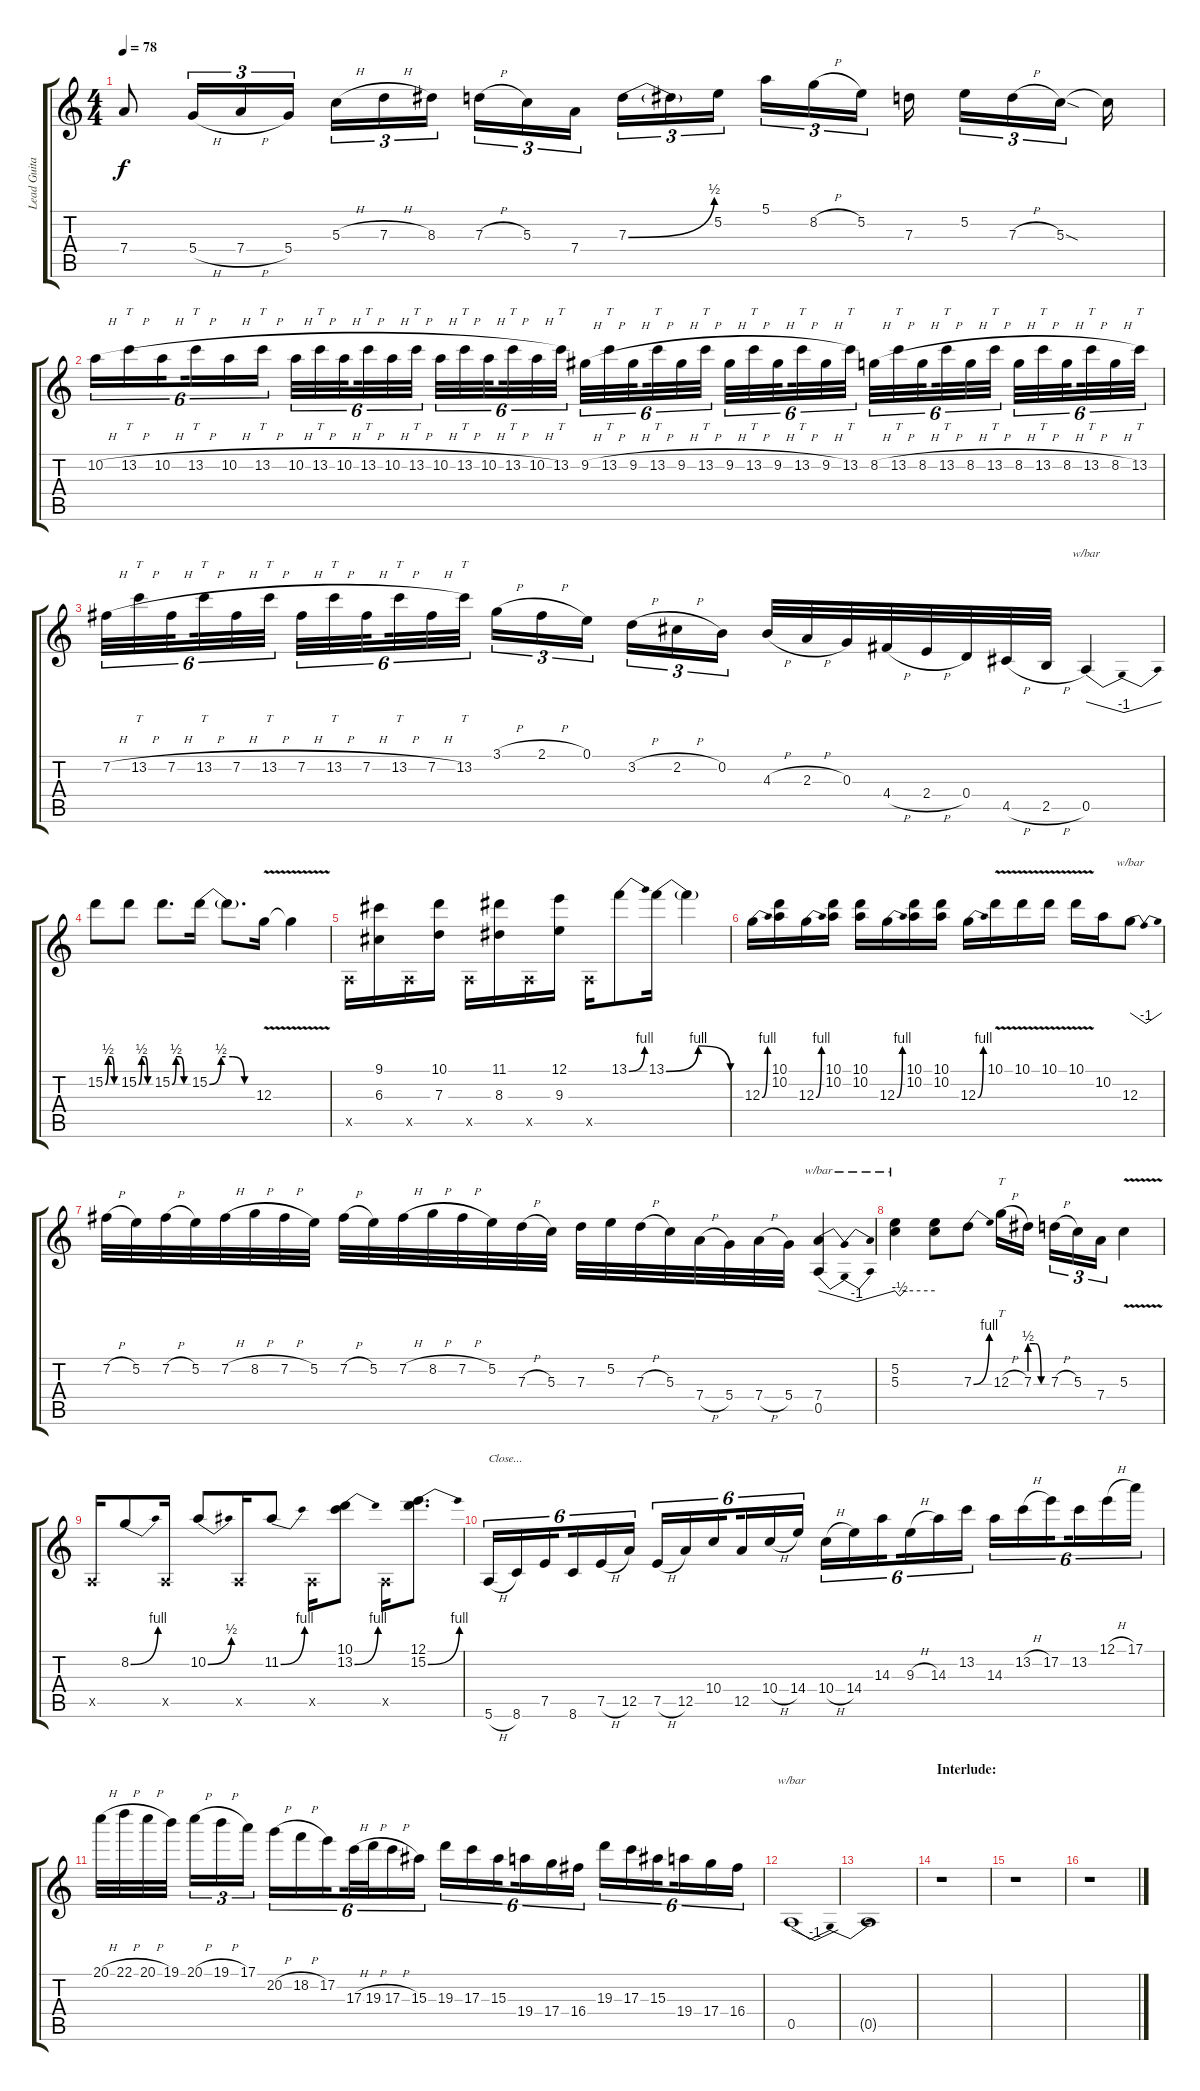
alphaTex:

\track ("Lead Guitar" "Lead Guita") {instrument distortionguitar}
\staff {score tabs}
\tuning (E4 B3 G3 D3 A2 E2) {hide}
\ts (4 4)
\tempo 78
\clef g2
\ks c
7.4{t}.8{dy f} 5.4{h}.16{tu (3 2)} 7.4{h}.16{tu (3 2)} 5.4.16{tu (3 2)} 5.3{h}.16{tu (3 2)} 7.3{h}.16{tu (3 2)} 8.3.16{tu (3 2) beam splitsecondary} 7.3{h}.16{tu (3 2)} 5.3.16{tu (3 2)} 7.4.16{tu (3 2)} 7.3{be (bend 0 0 60 2)}.16{tu (3 2)} 7.3{t}.16{tu (3 2)} 5.2.16{tu (3 2) beam splitsecondary} 5.1.16{tu (3 2)} 8.2{h}.16{tu (3 2)} 5.2.16{tu (3 2)} 7.3.16{beam splitsecondary} 5.2.16{tu (3 2)} 7.3{h}.16{tu (3 2)} 5.3{sod}.16{tu (3 2) beam splitsecondary} 5.3{t}.16 |
10.2{h}.16{tu (6 4)} 13.2{h}.16{tt tu (6 4)} 10.2{h}.16{tu (6 4) beam splitsecondary} 13.2{h}.16{tt tu (6 4)} 10.2{h}.16{tu (6 4)} 13.2{h}.16{tt tu (6 4)} 10.2{h}.32{tu (6 4)} 13.2{h}.32{tt tu (6 4)} 10.2{h}.32{tu (6 4) beam splitsecondary} 13.2{h}.32{tt tu (6 4)} 10.2{h}.32{tu (6 4)} 13.2{h}.32{tt tu (6 4) beam splitsecondary} 10.2{h}.32{tu (6 4)} 13.2{h}.32{tt tu (6 4)} 10.2{h}.32{tu (6 4) beam splitsecondary} 13.2{h}.32{tt tu (6 4)} 10.2{h}.32{tu (6 4)} 13.2.32{tt tu (6 4)} 9.2{h}.32{tu (6 4)} 13.2{h}.32{tt tu (6 4)} 9.2{h}.32{tu (6 4) beam splitsecondary} 13.2{h}.32{tt tu (6 4)} 9.2{h}.32{tu (6 4)} 13.2{h}.32{tt tu (6 4) beam splitsecondary} 9.2{h}.32{tu (6 4)} 13.2{h}.32{tt tu (6 4)} 9.2{h}.32{tu (6 4) beam splitsecondary} 13.2{h}.32{tt tu (6 4)} 9.2{h}.32{tu (6 4)} 13.2.32{tt tu (6 4)} 8.2{h}.32{tu (6 4)} 13.2{h}.32{tt tu (6 4)} 8.2{h}.32{tu (6 4) beam splitsecondary} 13.2{h}.32{tt tu (6 4)} 8.2{h}.32{tu (6 4)} 13.2{h}.32{tt tu (6 4) beam splitsecondary} 8.2{h}.32{tu (6 4)} 13.2{h}.32{tt tu (6 4)} 8.2{h}.32{tu (6 4) beam splitsecondary} 13.2{h}.32{tt tu (6 4)} 8.2{h}.32{tu (6 4)} 13.2.32{tt tu (6 4)} |
7.2{h}.32{tu (6 4)} 13.2{h}.32{tt tu (6 4)} 7.2{h}.32{tu (6 4) beam splitsecondary} 13.2{h}.32{tt tu (6 4)} 7.2{h}.32{tu (6 4)} 13.2{h}.32{tt tu (6 4) beam splitsecondary} 7.2{h}.32{tu (6 4)} 13.2{h}.32{tt tu (6 4)} 7.2{h}.32{tu (6 4) beam splitsecondary} 13.2{h}.32{tt tu (6 4)} 7.2{h}.32{tu (6 4)} 13.2.32{tt tu (6 4)} 3.1{h}.16{tu (3 2)} 2.1{h}.16{tu (3 2)} 0.1.16{tu (3 2) beam splitsecondary} 3.2{h}.16{tu (3 2)} 2.2{h}.16{tu (3 2)} 0.2.16{tu (3 2)} 4.3{h}.32 2.3{h}.32 0.3.32 4.4{h}.32 2.4{h}.32 0.4.32 4.5{h}.32 2.5{h}.32 0.5.4{tbe (dip default 0 0 30 -4 60 0)} |
15.2{be (custom 0 0 15 2 30 2 45 0 60 0)}.8 15.2{be (custom 0 0 15 2 30 2 45 0 60 0)}.8 15.2{be (custom 0 0 15 2 30 2 45 0 60 0)}.8{d} 15.2{be (custom 0 0 15 2 30 2 45 0 60 0)}.16 15.2{t}.8{d} 12.3{v}.16 12.3{t}.4 |
0.5{x}.16 (9.1 6.3).16 0.5{x}.16 (10.1 7.3).16 0.5{x}.16 (11.1 8.3).16 0.5{x}.16 (12.1 9.3).16 0.5{x}.16 13.1{be (bend 0 0 60 4)}.8 13.1{be (bendrelease 0 0 15 4 45 4 60 0)}.16 13.1{t}.4 |
12.3{be (bend 0 0 60 4)}.16 (10.1 10.2).16 12.3{be (bend 0 0 60 4)}.16 (10.1 10.2).16 (10.1 10.2).16 12.3{be (bend 0 0 60 4)}.16 (10.1 10.2).16 (10.1 10.2).16 12.3{be (bend 0 0 60 4)}.16 10.1{v}.16 10.1{v}.16 10.1{v}.16 10.1{v}.16 10.2.16 12.3.8{tbe (dip default 0 0 30 -4 60 0)} |
7.2{h}.32 5.2.32 7.2{h}.32 5.2.32 7.2{h}.32 8.2{h}.32 7.2{h}.32 5.2.32 7.2{h}.32 5.2.32 7.2{h}.32 8.2{h}.32 7.2{h}.32 5.2.32 7.3{h}.32 5.3.32 7.3.32 5.2.32 7.3{h}.32 5.3.32 7.4{h}.32 5.4.32 7.4{h}.32 5.4.32 (7.4 0.5).4{tbe (dip default 0 0 30 -4 60 0)} |
(5.2 5.3).4{tbe (custom default 0 0 7 -2 15 0 60 0)} (5.2{t} 5.3{t}).8 7.3{be (bend 0 0 60 4)}.8 12.3{h}.16{tt} 7.3{be (custom 0 2 20 2 40 0 60 0)}.16{beam splitsecondary} 7.3{h}.16{tu (3 2)} 5.3.16{tu (3 2)} 7.4.16{tu (3 2)} 5.3{v}.4 |
0.5{x}.16 8.2{be (bend 0 0 60 4)}.8 0.5{x}.16 10.2{be (bend 0 0 60 2)}.8 0.5{x}.16 11.2{be (bend 0 0 60 4)}.8 0.5{x}.16 (10.1 13.2{be (bend 0 0 60 4)}).8 0.5{x}.16 (12.1 15.2{be (bend 0 0 60 4)}).8{d} |
5.6{h}.16{tu (6 4) txt "Close..."} 8.6.16{tu (6 4)} 7.5.16{tu (6 4) beam splitsecondary} 8.6.16{tu (6 4)} 7.5{h}.16{tu (6 4)} 12.5.16{tu (6 4)} 7.5{h}.16{tu (6 4)} 12.5.16{tu (6 4)} 10.4.16{tu (6 4) beam splitsecondary} 12.5.16{tu (6 4)} 10.4{h}.16{tu (6 4)} 14.4.16{tu (6 4)} 10.4{h}.16{tu (6 4)} 14.4.16{tu (6 4)} 14.3.16{tu (6 4) beam splitsecondary} 9.3{h}.16{tu (6 4)} 14.3.16{tu (6 4)} 13.2.16{tu (6 4)} 14.3.16{tu (6 4)} 13.2{h}.16{tu (6 4)} 17.2.16{tu (6 4) beam splitsecondary} 13.2.16{tu (6 4)} 12.1{h}.16{tu (6 4)} 17.1.16{tu (6 4)} |
20.1{h}.32 22.1{h}.32 20.1{h}.32 19.1.32{beam splitsecondary} 20.1{h}.16{tu (3 2)} 19.1{h}.16{tu (3 2)} 17.1.16{tu (3 2)} 20.2{h}.16{tu (6 4)} 18.2{h}.16{tu (6 4)} 17.2.16{tu (6 4) beam splitsecondary} 17.3{h}.32{tu (6 4)} 19.3{h}.32{tu (6 4)} 17.3{h}.16{tu (6 4)} 15.3.16{tu (6 4)} 19.3.16{tu (6 4)} 17.3.16{tu (6 4)} 15.3.16{tu (6 4) beam splitsecondary} 19.4.16{tu (6 4)} 17.4.16{tu (6 4)} 16.4.16{tu (6 4)} 19.3.16{tu (6 4)} 17.3.16{tu (6 4)} 15.3.16{tu (6 4) beam splitsecondary} 19.4.16{tu (6 4)} 17.4.16{tu (6 4)} 16.4.16{tu (6 4)} |
0.5.1{tbe (dip default 0 0 30 -4 60 0)} |
0.5{t}.1 |
\section ("" "Interlude:")
r.1 |
r.1 |
r.1
